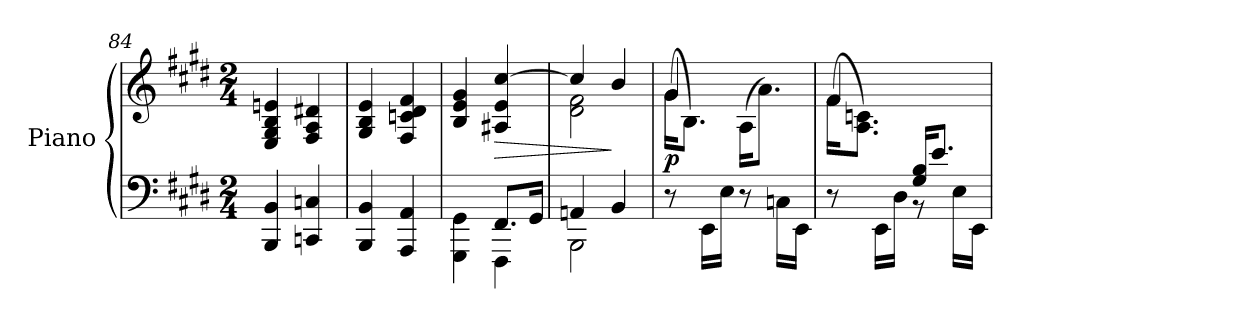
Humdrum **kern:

**kern	**kern	**dynam
*part1	*part1	*part1
*staff2	*staff1	*staff1/2
*I"Piano	*	*
*I'Pno.	*	*
!!LO:LB:g=z
*clefF4	*clefG2	*
*k[f#c#g#d#]	*k[f#c#g#d#]	*
*M2/4	*M2/4	*
=84	=84	=84
4BBB/ 4BB/	4E/ 4G#/ 4B/ 4en/	.
4CCn/ 4Cn/	4F#/ 4A/ 4d#X/	.
=85	=85	=85
4BBB/ 4BB/	4G#/ 4B/ 4e/	.
4AAA/ 4AA/	4F#/ 4cn/ 4d#/ 4f#/	.
=86	=86	=86
*^	*	*
4GGG#\ 4GG#\	4ryy	4B/ 4e/ 4g#/	.
!	!	!	!LO:HP:b
4FFF#\	8.FF#/L	4A#X/ 4e/ [4cc#/	>
.	16GG#/Jk	.	.
=87	=87	=87	=87
*	*	*^	*
4AAn/	2BBB\	4cc#/]	2d#\ 2f#\	.
4BB/	.	4b/	.	]
*v	*v	*	*	*
=88	=88	=88	=88
!	!	!	!LO:DY:b
8r	(<16g#\KL	4g#/	p
.	8.B\J)	.	.
16EE\LL	.	.	.
16E\JJ	.	.	.
!	!	!	!LO:DY:b
8r	(<16A\KL	4ryy	other-dynamics
.	8.a\J)	.	.
16Cn\LL	.	.	.
16EE\JJ	.	.	.
=89	=89	=89	=89
*^	*	*	*
4ryy	8r	(<16f#\KL	4f#/	.
.	.	8.A\ 8.cn\J)	.	.
.	16EE\LL	.	.	.
.	16D#\JJ	.	.	.
16G#/ 16B/KL	8r	4ryy	4ryy	.
8.e/J	.	.	.	.
.	16E\LL	.	.	.
.	16EE\JJ	.	.	.
*v	*v	*	*	*
*	*v	*v	*
=	=	=
*-	*-	*-
